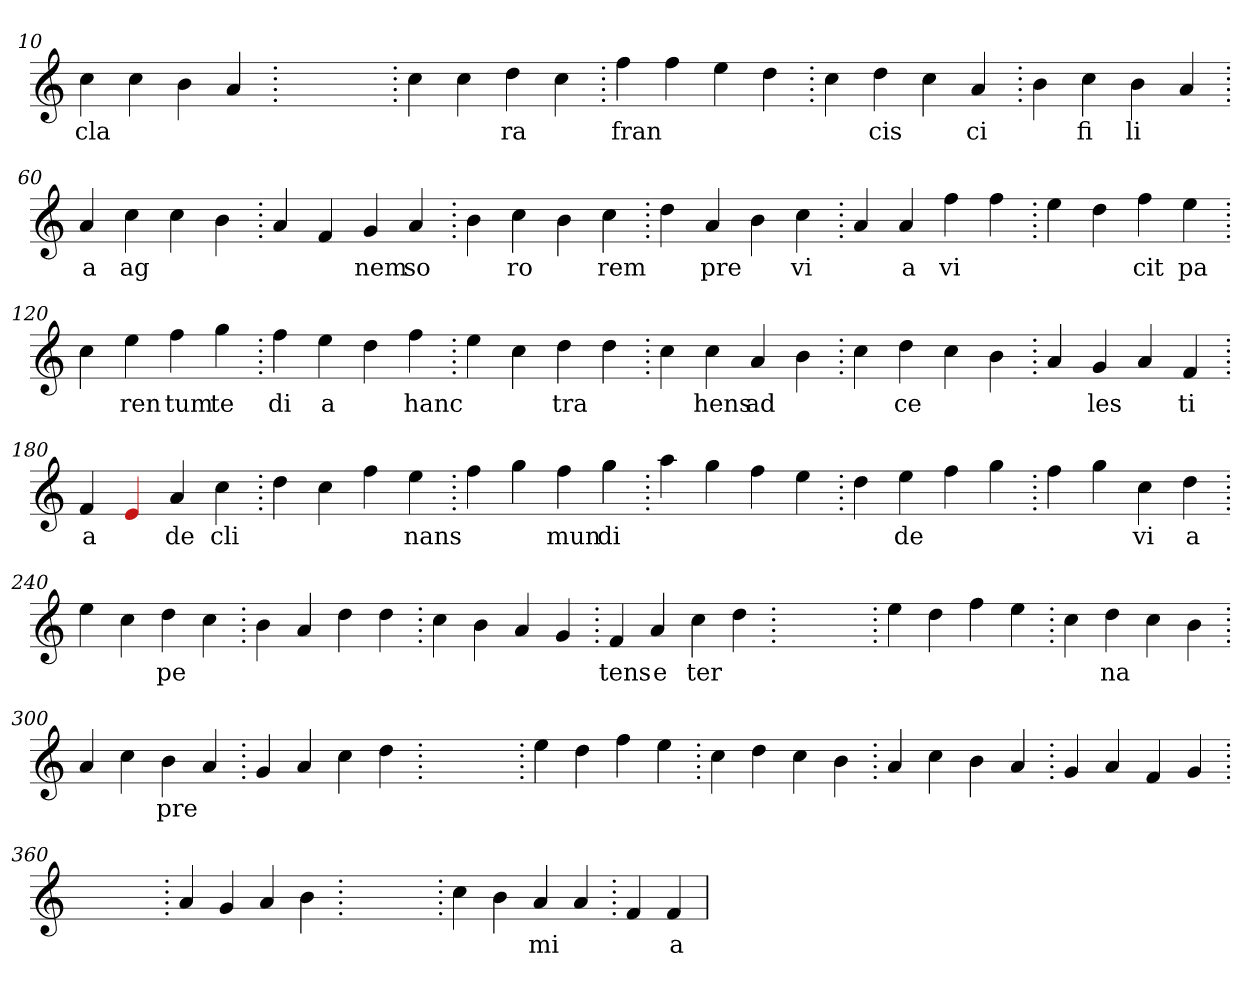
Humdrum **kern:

**kern	**text
*part1	*part1
*staff1	*staff1
*clefG2	*
=10.	=10.
4cc	cla
4cc	.
4b	.
4a	.
=20.	=20.
1ryy	.
=20.	=20.
4cc	.
4cc	.
4dd	ra
4cc	.
=30.	=30.
4ff	fran
4ff	.
4ee	.
4dd	.
=40.	=40.
4cc	.
4dd	cis
4cc	.
4a	ci
=50.	=50.
4b	.
4cc	fi
4b	li
4a	.
=60.	=60.
4a	a
4cc	ag
4cc	.
4b	.
=70.	=70.
4a	.
4f	.
4g	nem
4a	so
=80.	=80.
4b	.
4cc	ro
4b	.
4cc	rem
=90.	=90.
4dd	.
4a	pre
4b	.
4cc	vi
=100.	=100.
4a	.
4a	a
4ff	vi
4ff	.
=110.	=110.
4ee	.
4dd	.
4ff	cit
4ee	pa
=120.	=120.
4cc	.
4ee	ren
4ff	tum
4gg	te
=130.	=130.
4ff	di
4ee	a
4dd	.
4ff	hanc
=140.	=140.
4ee	.
4cc	.
4dd	tra
4dd	.
=150.	=150.
4cc	.
4cc	hens
4a	ad
4b	.
=160.	=160.
4cc	.
4dd	ce
4cc	.
4b	.
=170.	=170.
4a	.
4g	les
4a	.
4f	ti
=180.	=180.
4f	a
4Re	.
4a	de
4cc	cli
=190.	=190.
4dd	.
4cc	.
4ff	.
4ee	nans
=200.	=200.
4ff	.
4gg	.
4ff	mun
4gg	di
=210.	=210.
4aa	.
4gg	.
4ff	.
4ee	.
=220.	=220.
4dd	.
4ee	de
4ff	.
4gg	.
=230.	=230.
4ff	.
4gg	.
4cc	vi
4dd	a
=240.	=240.
4ee	.
4cc	.
4dd	pe
4cc	.
=250.	=250.
4b	.
4a	.
4dd	.
4dd	.
=260.	=260.
4cc	.
4b	.
4a	.
4g	.
=270.	=270.
4f	tens
4a	e
4cc	ter
4dd	.
=280.	=280.
1ryy	.
=280.	=280.
4ee	.
4dd	.
4ff	.
4ee	.
=290.	=290.
4cc	.
4dd	na
4cc	.
4b	.
=300.	=300.
4a	.
4cc	.
4b	pre
4a	.
=310.	=310.
4g	.
4a	.
4cc	.
4dd	.
=320.	=320.
1ryy	.
=320.	=320.
4ee	.
4dd	.
4ff	.
4ee	.
=330.	=330.
4cc	.
4dd	.
4cc	.
4b	.
=340.	=340.
4a	.
4cc	.
4b	.
4a	.
=350.	=350.
4g	.
4a	.
4f	.
4g	.
=360.	=360.
1ryy	.
=360.	=360.
4a	.
4g	.
4a	.
4b	.
=370.	=370.
1ryy	.
=370.	=370.
4cc	.
4b	.
4a	mi
4a	.
=380.	=380.
4f	.
4f	a
=	=
*-	*-
